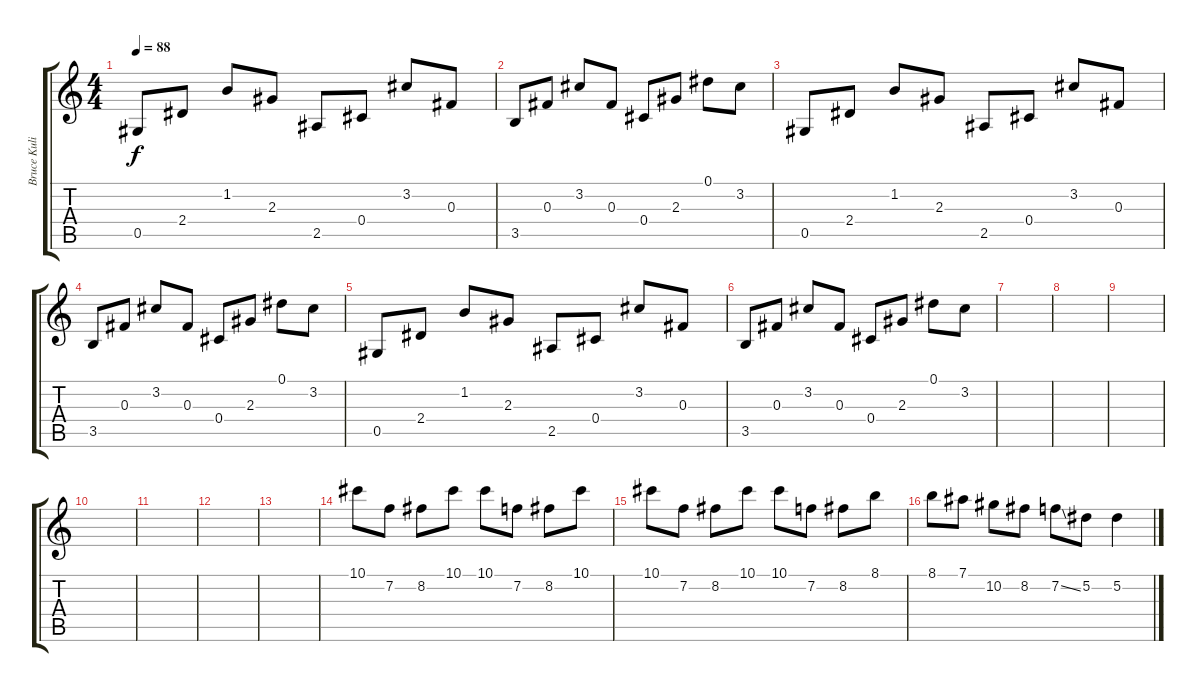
\track ("Bruce Kulick" "Bruce Kuli") {instrument electricguitarjazz}
\staff {score tabs}
\tuning (Eb4 Bb3 Gb3 Db3 Ab2 Eb2) {hide}
\ts (4 4)
\tempo 88
\clef g2
\ks c
0.5.8{dy f} 2.4.8 1.2.8 2.3.8 2.5.8 0.4.8 3.2.8 0.3.8 |
3.5.8 0.3.8 3.2.8 0.3.8 0.4.8 2.3.8 0.1.8 3.2.8 |
0.5.8 2.4.8 1.2.8 2.3.8 2.5.8 0.4.8 3.2.8 0.3.8 |
3.5.8 0.3.8 3.2.8 0.3.8 0.4.8 2.3.8 0.1.8 3.2.8 |
0.5.8 2.4.8 1.2.8 2.3.8 2.5.8 0.4.8 3.2.8 0.3.8 |
3.5.8 0.3.8 3.2.8 0.3.8 0.4.8 2.3.8 0.1.8 3.2.8 |
|
|
|
|
|
|
|
10.1.8 7.2.8 8.2.8 10.1.8 10.1.8 7.2.8 8.2.8 10.1.8 |
10.1.8 7.2.8 8.2.8 10.1.8 10.1.8 7.2.8 8.2.8 8.1.8 |
8.1.8 7.1.8 10.2.8 8.2.8 7.2{ss}.8 5.2.8 5.2.4
